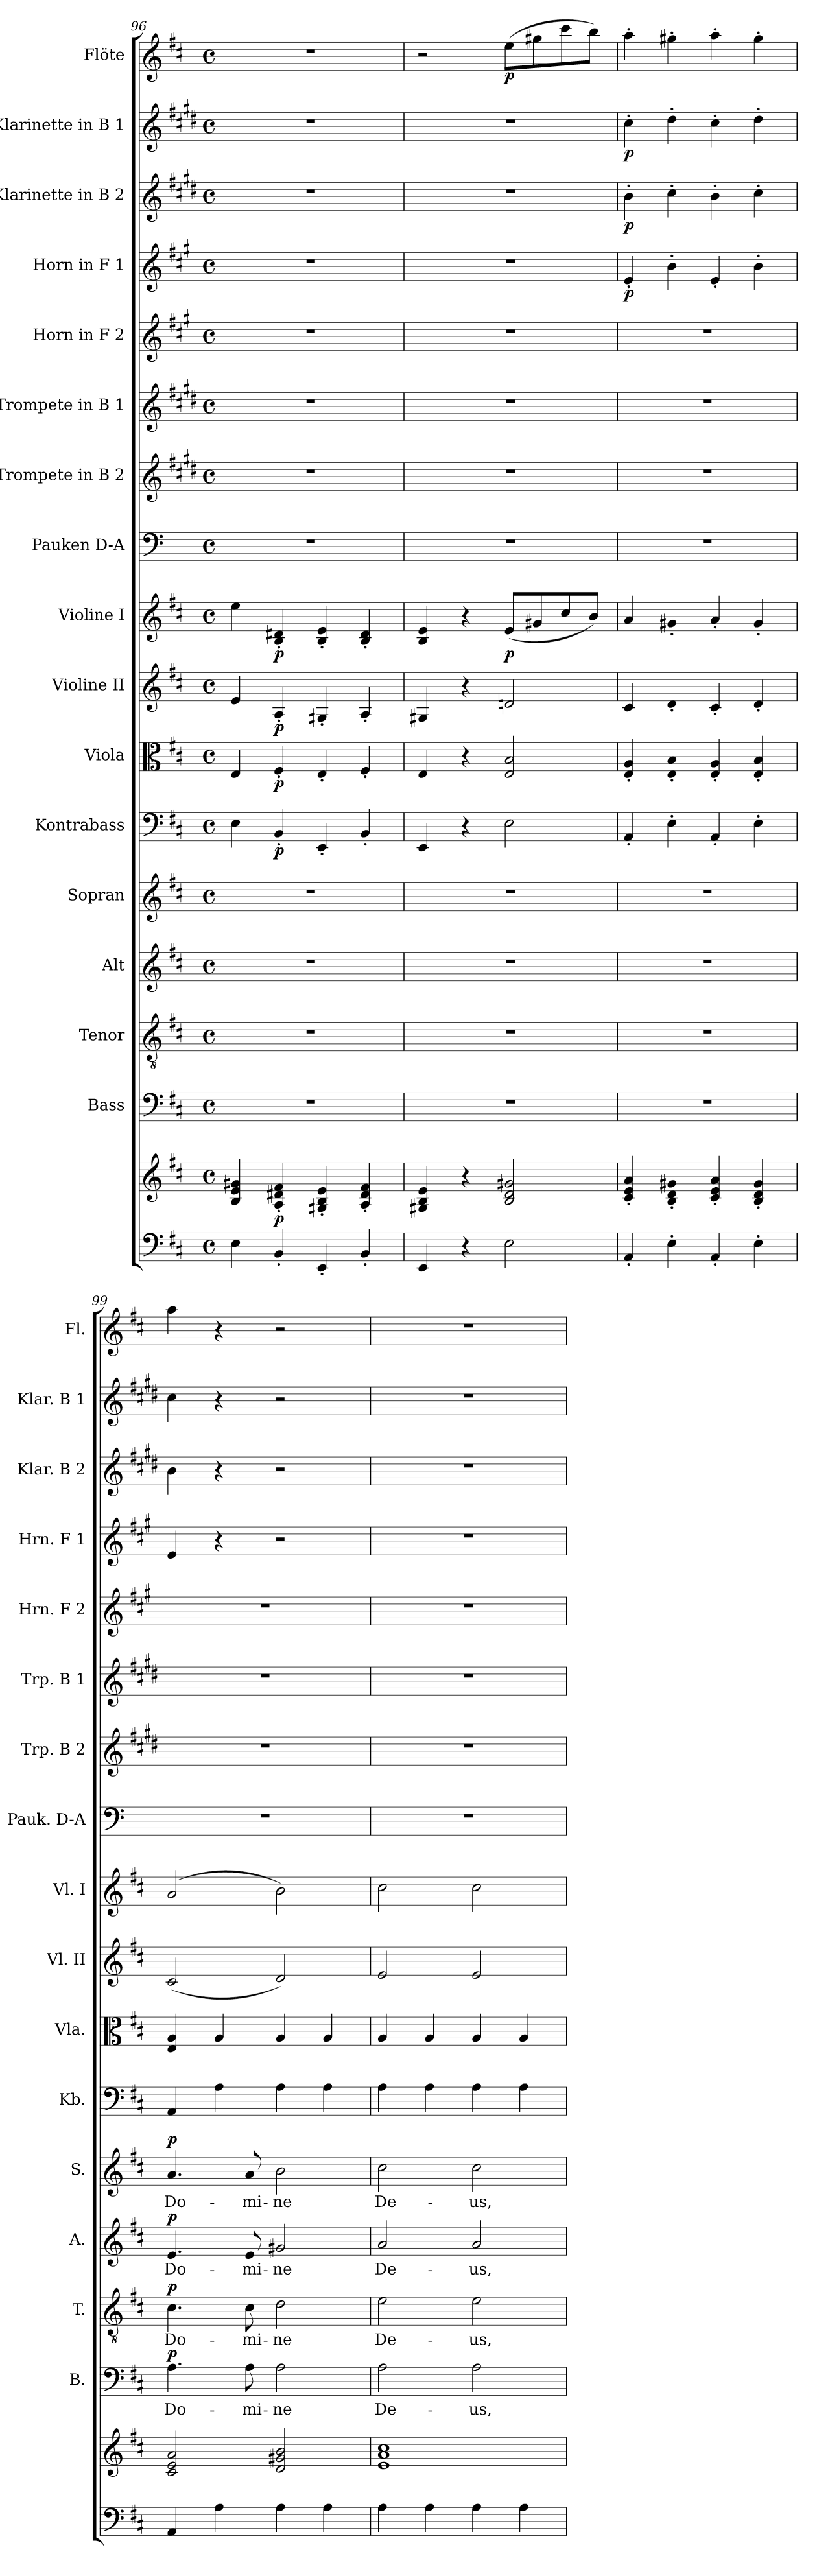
**kern	**kern	**dynam	**kern	**text	**dynam	**kern	**text	**dynam	**kern	**text	**dynam	**kern	**text	**dynam	**kern	**dynam	**kern	**dynam	**kern	**dynam	**kern	**dynam	**kern	**kern	**kern	**kern	**kern	**dynam	**kern	**dynam	**kern	**dynam	**kern	**dynam
*part17	*part17	*part17	*part16	*part16	*part16	*part15	*part15	*part15	*part14	*part14	*part14	*part13	*part13	*part13	*part12	*part12	*part11	*part11	*part10	*part10	*part9	*part9	*part8	*part7	*part6	*part5	*part4	*part4	*part3	*part3	*part2	*part2	*part1	*part1
*staff18	*staff17	*staff17/18	*staff16	*staff16	*staff16	*staff15	*staff15	*staff15	*staff14	*staff14	*staff14	*staff13	*staff13	*staff13	*staff12	*staff12	*staff11	*staff11	*staff10	*staff10	*staff9	*staff9	*staff8	*staff7	*staff6	*staff5	*staff4	*staff4	*staff3	*staff3	*staff2	*staff2	*staff1	*staff1
*	*	*	*I"Bass	*	*	*I"Tenor	*	*	*I"Alt	*	*	*I"Sopran	*	*	*I"Kontrabass	*	*I"Viola	*	*I"Violine II	*	*I"Violine I	*	*I"Pauken D-A	*I"Trompete in B 2	*I"Trompete in B 1	*I"Horn in F 2	*I"Horn in F 1	*	*I"Klarinette in B 2	*	*I"Klarinette in B 1	*	*I"Flöte	*
*	*	*	*I'B.	*	*	*I'T.	*	*	*I'A.	*	*	*I'S.	*	*	*I'Kb.	*	*I'Vla.	*	*I'Vl. II	*	*I'Vl. I	*	*I'Pauk. D-A	*I'Trp. B 2	*I'Trp. B 1	*I'Hrn. F 2	*I'Hrn. F 1	*	*I'Klar. B 2	*	*I'Klar. B 1	*	*I'Fl.	*
*clefF4	*clefG2	*	*clefF4	*	*	*clefGv2	*	*	*clefG2	*	*	*clefG2	*	*	*clefF4	*	*clefC3	*	*clefG2	*	*clefG2	*	*clefF4	*clefG2	*clefG2	*clefG2	*clefG2	*	*clefG2	*	*clefG2	*	*clefG2	*
*	*	*	*	*	*	*	*	*	*	*	*	*	*	*	*ITrd7c12	*	*	*	*	*	*	*	*ITrd-1c-2	*ITrd1c2	*ITrd1c2	*ITrd4c7	*ITrd4c7	*	*ITrd1c2	*	*ITrd1c2	*	*	*
*k[f#c#]	*k[f#c#]	*	*k[f#c#]	*	*	*k[f#c#]	*	*	*k[f#c#]	*	*	*k[f#c#]	*	*	*k[f#c#]	*	*k[f#c#]	*	*k[f#c#]	*	*k[f#c#]	*	*k[f#c#]	*k[f#c#]	*k[f#c#]	*k[f#c#]	*k[f#c#]	*	*k[f#c#]	*	*k[f#c#]	*	*k[f#c#]	*
*D:	*D:	*	*D:	*	*	*D:	*	*	*D:	*	*	*D:	*	*	*D:	*	*D:	*	*D:	*	*D:	*	*D:	*D:	*D:	*D:	*D:	*	*D:	*	*D:	*	*D:	*
*M4/4	*M4/4	*	*M4/4	*	*	*M4/4	*	*	*M4/4	*	*	*M4/4	*	*	*M4/4	*	*M4/4	*	*M4/4	*	*M4/4	*	*M4/4	*M4/4	*M4/4	*M4/4	*M4/4	*	*M4/4	*	*M4/4	*	*M4/4	*
*met(c)	*met(c)	*	*met(c)	*	*	*met(c)	*	*	*met(c)	*	*	*met(c)	*	*	*met(c)	*	*met(c)	*	*met(c)	*	*met(c)	*	*met(c)	*met(c)	*met(c)	*met(c)	*met(c)	*	*met(c)	*	*met(c)	*	*met(c)	*
=96	=96	=96	=96	=96	=96	=96	=96	=96	=96	=96	=96	=96	=96	=96	=96	=96	=96	=96	=96	=96	=96	=96	=96	=96	=96	=96	=96	=96	=96	=96	=96	=96	=96	=96
4E\	4B/ 4e/ 4g#X/	.	1r	.	.	1r	.	.	1r	.	.	1r	.	.	4EE\	.	4E/	.	4e/	.	4ee\	.	1r	1r	1r	1r	1r	.	1r	.	1r	.	1r	.
!	!	!LO:DY:a=2	!	!	!	!	!	!	!	!	!	!	!	!	!	!LO:DY:b	!	!LO:DY:b	!	!LO:DY:b	!	!LO:DY:b	!	!	!	!	!	!	!	!	!	!	!	!
4BB'</	4A/'< 4d#X/'< 4f#/'<	p	.	.	.	.	.	.	.	.	.	.	.	.	4BBB'</	p	4F#'</	p	4A'</	p	4B/'< 4d#X/'<	p	.	.	.	.	.	.	.	.	.	.	.	.
4EE'</	4G#X/'< 4B/'< 4e/'<	.	.	.	.	.	.	.	.	.	.	.	.	.	4EEE'</	.	4E'</	.	4G#X'</	.	4B/'< 4e/'<	.	.	.	.	.	.	.	.	.	.	.	.	.
4BB'</	4A/'< 4d#/'< 4f#/'<	.	.	.	.	.	.	.	.	.	.	.	.	.	4BBB'</	.	4F#'</	.	4A'</	.	4B/'< 4d#/'<	.	.	.	.	.	.	.	.	.	.	.	.	.
=97	=97	=97	=97	=97	=97	=97	=97	=97	=97	=97	=97	=97	=97	=97	=97	=97	=97	=97	=97	=97	=97	=97	=97	=97	=97	=97	=97	=97	=97	=97	=97	=97	=97	=97
4EE/	4G#X/ 4B/ 4e/	.	1r	.	.	1r	.	.	1r	.	.	1r	.	.	4EEE/	.	4E/	.	4G#X/	.	4B/ 4e/	.	1r	1r	1r	1r	1r	.	1r	.	1r	.	2r	.
4r	4r	.	.	.	.	.	.	.	.	.	.	.	.	.	4r	.	4r	.	4r	.	4r	.	.	.	.	.	.	.	.	.	.	.	.	.
!	!	!	!	!	!	!	!	!	!	!	!	!	!	!	!	!	!	!	!	!	!	!LO:DY:b	!	!	!	!	!	!	!	!	!	!	!	!LO:DY:b
2E\	2B/ 2d/ 2g#X/	.	.	.	.	.	.	.	.	.	.	.	.	.	2EE\	.	2E/ 2B/	.	2dn/	.	(<8e/L	p	.	.	.	.	.	.	.	.	.	.	(>8ee\L	p
.	.	.	.	.	.	.	.	.	.	.	.	.	.	.	.	.	.	.	.	.	8g#X/	.	.	.	.	.	.	.	.	.	.	.	8gg#X\	.
.	.	.	.	.	.	.	.	.	.	.	.	.	.	.	.	.	.	.	.	.	8cc#/	.	.	.	.	.	.	.	.	.	.	.	8ccc#\	.
.	.	.	.	.	.	.	.	.	.	.	.	.	.	.	.	.	.	.	.	.	8b/J)	.	.	.	.	.	.	.	.	.	.	.	8bb\J)	.
!!LO:PB:g=z
=98	=98	=98	=98	=98	=98	=98	=98	=98	=98	=98	=98	=98	=98	=98	=98	=98	=98	=98	=98	=98	=98	=98	=98	=98	=98	=98	=98	=98	=98	=98	=98	=98	=98	=98
!	!	!	!	!	!	!	!	!	!	!	!	!	!	!	!	!	!	!	!	!	!	!	!	!	!	!	!	!LO:DY:b	!	!LO:DY:b	!	!LO:DY:b	!	!
4AA'</	4c#/'< 4e/'< 4a/'<	.	1r	.	.	1r	.	.	1r	.	.	1r	.	.	4AAA'</	.	4E/'< 4A/'<	.	4c#/	.	4a/	.	1r	1r	1r	1r	4A'</	p	4a'>\	p	4b'>\	p	4aa'>\	.
4E'>\	4B/'< 4d/'< 4g#X/'<	.	.	.	.	.	.	.	.	.	.	.	.	.	4EE'>\	.	4E/'< 4B/'<	.	4d'</	.	4g#X'</	.	.	.	.	.	4e'>\	.	4b'>\	.	4cc#'>\	.	4gg#X'>\	.
4AA'</	4c#/'< 4e/'< 4a/'<	.	.	.	.	.	.	.	.	.	.	.	.	.	4AAA'</	.	4E/'< 4A/'<	.	4c#'</	.	4a'</	.	.	.	.	.	4A'</	.	4a'>\	.	4b'>\	.	4aa'>\	.
4E'>\	4B/'< 4d/'< 4g#/'<	.	.	.	.	.	.	.	.	.	.	.	.	.	4EE'>\	.	4E/'< 4B/'<	.	4d'</	.	4g#'</	.	.	.	.	.	4e'>\	.	4b'>\	.	4cc#'>\	.	4gg#'>\	.
=99	=99	=99	=99	=99	=99	=99	=99	=99	=99	=99	=99	=99	=99	=99	=99	=99	=99	=99	=99	=99	=99	=99	=99	=99	=99	=99	=99	=99	=99	=99	=99	=99	=99	=99
!	!	!	!	!LO:LY:b	!LO:DY:a	!	!LO:LY:b	!LO:DY:a	!	!LO:LY:b	!LO:DY:a	!	!LO:LY:b	!LO:DY:a	!	!	!	!	!	!	!	!	!	!	!	!	!	!	!	!	!	!	!	!
4AA/	2c#/ 2e/ 2a/	.	4.A\	Do-	p	4.c#\	Do-	p	4.e/	-Do-	p	4.a/	Do-	p	4AAA/	.	4E/ 4A/	.	(<2c#/	.	(2a/	.	1r	1r	1r	1r	4A/	.	4a\	.	4b\	.	4aa\	.
4A\	.	.	.	.	.	.	.	.	.	.	.	.	.	.	4AA\	.	4A/	.	.	.	.	.	.	.	.	.	4r	.	4r	.	4r	.	4r	.
!	!	!	!	!LO:LY:b	!	!	!LO:LY:b	!	!	!LO:LY:b	!	!	!LO:LY:b	!	!	!	!	!	!	!	!	!	!	!	!	!	!	!	!	!	!	!	!	!
.	.	.	8A\	-mi-	.	8c#\	-mi-	.	8e/	-mi-	.	8a/	-mi-	.	.	.	.	.	.	.	.	.	.	.	.	.	.	.	.	.	.	.	.	.
!	!	!	!	!LO:LY:b	!	!	!LO:LY:b	!	!	!LO:LY:b	!	!	!LO:LY:b	!	!	!	!	!	!	!	!	!	!	!	!	!	!	!	!	!	!	!	!	!
4A\	2d/ 2g#X/ 2b/	.	2A\	-ne	.	2d\	-ne	.	2g#X/	-ne	.	2b\	-ne	.	4AA\	.	4A/	.	2d/)	.	2b\)	.	.	.	.	.	2r	.	2r	.	2r	.	2r	.
4A\	.	.	.	.	.	.	.	.	.	.	.	.	.	.	4AA\	.	4A/	.	.	.	.	.	.	.	.	.	.	.	.	.	.	.	.	.
=100	=100	=100	=100	=100	=100	=100	=100	=100	=100	=100	=100	=100	=100	=100	=100	=100	=100	=100	=100	=100	=100	=100	=100	=100	=100	=100	=100	=100	=100	=100	=100	=100	=100	=100
!	!	!	!	!LO:LY:b	!	!	!LO:LY:b	!	!	!LO:LY:b	!	!	!LO:LY:b	!	!	!	!	!	!	!	!	!	!	!	!	!	!	!	!	!	!	!	!	!
4A\	1e 1a 1cc#	.	2A\	De-	.	2e\	De-	.	2a/	De-	.	2cc#\	De-	.	4AA\	.	4A/	.	2e/	.	2cc#\	.	1r	1r	1r	1r	1r	.	1r	.	1r	.	1r	.
4A\	.	.	.	.	.	.	.	.	.	.	.	.	.	.	4AA\	.	4A/	.	.	.	.	.	.	.	.	.	.	.	.	.	.	.	.	.
!	!	!	!	!LO:LY:b	!	!	!LO:LY:b	!	!	!LO:LY:b	!	!	!LO:LY:b	!	!	!	!	!	!	!	!	!	!	!	!	!	!	!	!	!	!	!	!	!
4A\	.	.	2A\	-us,	.	2e\	-us,	.	2a/	-us,	.	2cc#\	-us,	.	4AA\	.	4A/	.	2e/	.	2cc#\	.	.	.	.	.	.	.	.	.	.	.	.	.
4A\	.	.	.	.	.	.	.	.	.	.	.	.	.	.	4AA\	.	4A/	.	.	.	.	.	.	.	.	.	.	.	.	.	.	.	.	.
=	=	=	=	=	=	=	=	=	=	=	=	=	=	=	=	=	=	=	=	=	=	=	=	=	=	=	=	=	=	=	=	=	=	=
*-	*-	*-	*-	*-	*-	*-	*-	*-	*-	*-	*-	*-	*-	*-	*-	*-	*-	*-	*-	*-	*-	*-	*-	*-	*-	*-	*-	*-	*-	*-	*-	*-	*-	*-
